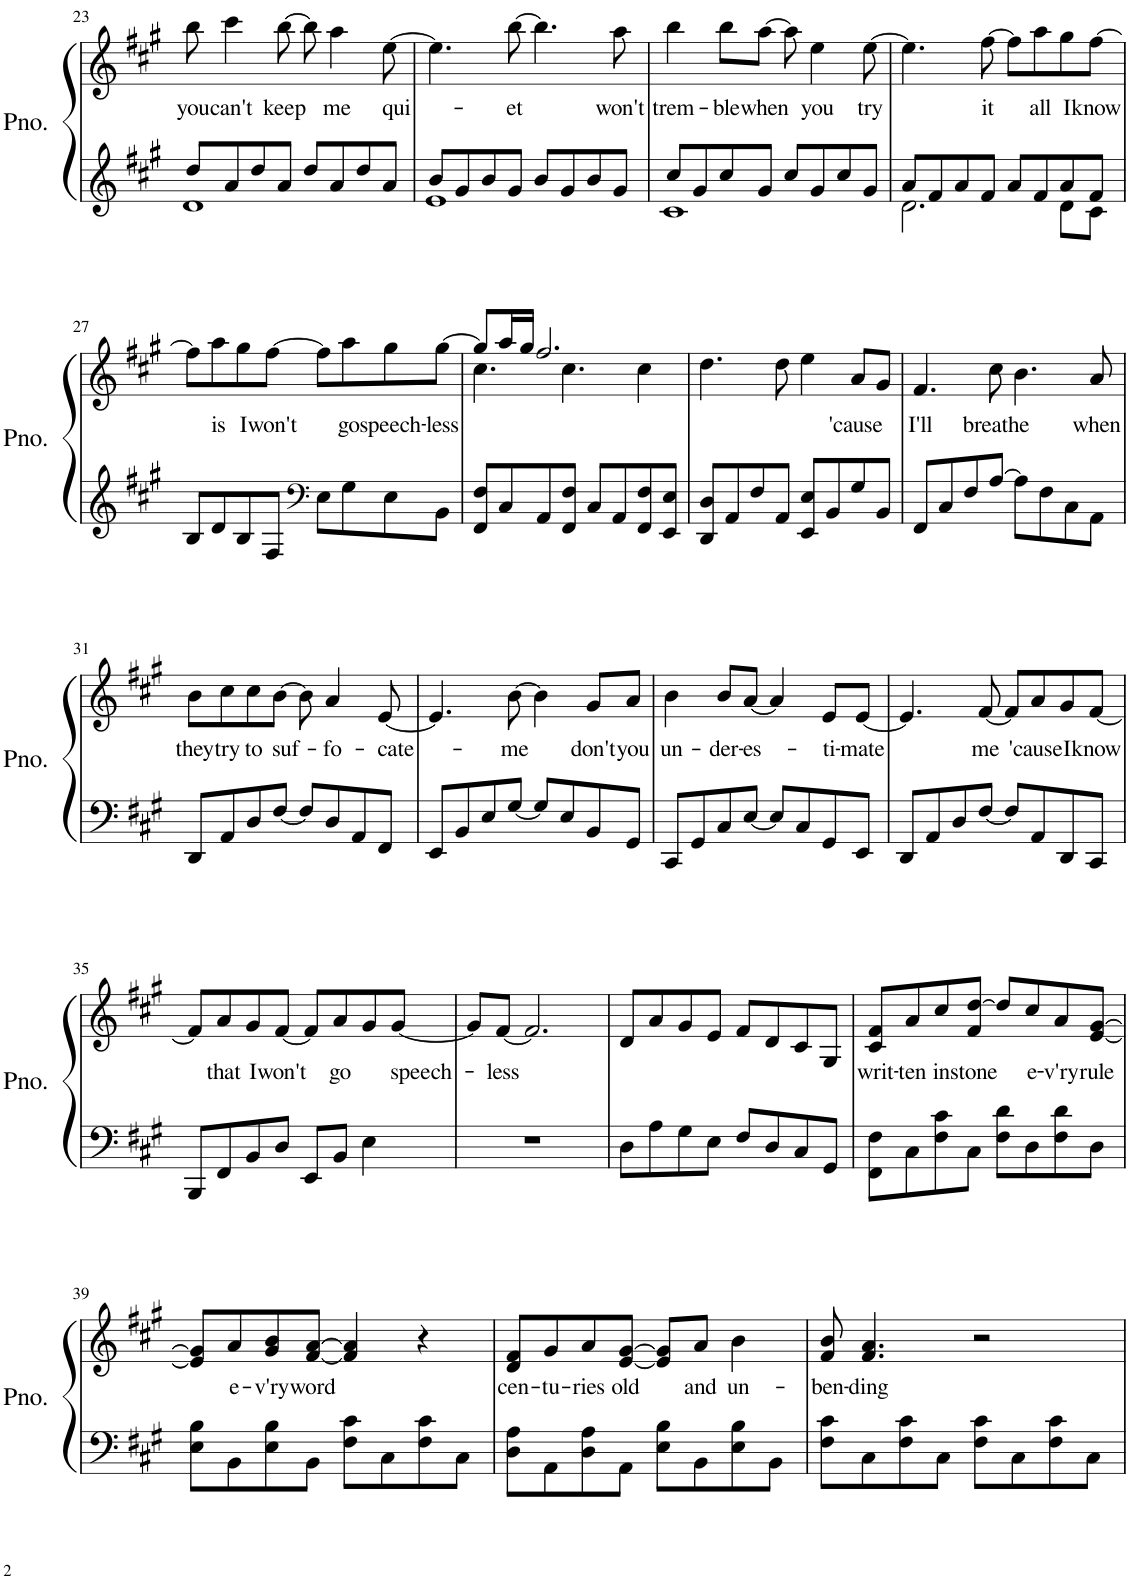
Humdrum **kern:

**kern	**kern	**text
*part1	*part1	*part1
*staff2	*staff1	*staff1
*I"Piano	*	*
*I'Pno.	*	*
!!LO:PB:g=z
*clefG2	*clefG2	*
*k[f#c#g#]	*k[f#c#g#]	*
*M4/4	*M4/4	*
=23	=23	=23
*^	*	*
!	!	!	!LO:LY:b
8dd/L	1d	8bb\	you
!	!	!	!LO:LY:b
8a/	.	4ccc#\	can't
8dd/	.	.	.
!	!	!	!LO:LY:b
8a/J	.	[8bb\	keep
8dd/L	.	8bb\]	.
!	!	!	!LO:LY:b
8a/	.	4aa\	me
8dd/	.	.	.
!	!	!	!LO:LY:b
8a/J	.	[8ee\	qui-
=24	=24	=24	=24
8b/L	1e	4.ee\]	.
8g#/	.	.	.
8b/	.	.	.
!	!	!	!LO:LY:b
8g#/J	.	[8bb\	-et
8b/L	.	4.bb\]	.
8g#/	.	.	.
8b/	.	.	.
!	!	!	!LO:LY:b
8g#/J	.	8aa\	won't
=25	=25	=25	=25
!	!	!	!LO:LY:b
8cc#/L	1c#	4bb\	trem-
8g#/	.	.	.
!	!	!	!LO:LY:b
8cc#/	.	8bb\L	-ble
!	!	!	!LO:LY:b
8g#/J	.	[8aa\J	when
8cc#/L	.	8aa\]	.
!	!	!	!LO:LY:b
8g#/	.	4ee\	you
8cc#/	.	.	.
!	!	!	!LO:LY:b
8g#/J	.	[8ee\	try
=26	=26	=26	=26
8a/L	2.d\	4.ee\]	.
8f#/	.	.	.
8a/	.	.	.
!	!	!	!LO:LY:b
8f#/J	.	[8ff#\	it
8a/L	.	8ff#\L]	.
!	!	!	!LO:LY:b
8f#/	.	8aa\	all
!	!	!	!LO:LY:b
8a/	8d\L	8gg#\	I
!	!	!	!LO:LY:b
8f#/J	8c#\J	[8ff#\J	know
*v	*v	*	*
!!LO:LB:g=z
=27	=27	=27
8B/L	8ff#\L]	.
!	!	!LO:LY:b
8d/	8aa\	is
!	!	!LO:LY:b
8B/	8gg#\	I
!	!	!LO:LY:b
8F#/J	[8ff#\J	won't
*clefF4	*	*
8E\L	8ff#\L]	.
!	!	!LO:LY:b
8G#\	8aa\	go
!	!	!LO:LY:b
8E\	8gg#\	speech-
!	!	!LO:LY:b
8BB\J	[8gg#\J	-less
=28	=28	=28
*	*^	*
8FF#/ 8F#/L	8gg#/L]	4.cc#\	.
8C#/	16aa/L	.	.
.	16gg#/JJ	.	.
8AA/	2.ff#/	.	.
8FF#/ 8F#/J	.	4.cc#\	.
8C#/L	.	.	.
8AA/	.	.	.
8FF#/ 8F#/	.	4cc#\	.
8EE/ 8E/J	.	.	.
*	*v	*v	*
=29	=29	=29
8DD/ 8D/L	4.dd\	.
8AA/	.	.
8F#/	.	.
8AA/J	8dd\	.
8EE/ 8E/L	4ee\	.
8BB/	.	.
!	!	!LO:LY:b
8G#/	8a/L	'cause
8BB/J	8g#/J	.
=30	=30	=30
!	!	!LO:LY:b
8FF#/L	4.f#/	I'll
8C#/	.	.
8F#/	.	.
!	!	!LO:LY:b
[8A/J	8cc#\	breathe
8A\L]	4.b\	.
8F#\	.	.
8C#\	.	.
!	!	!LO:LY:b
8AA\J	8a/	when
!!LO:LB:g=z
=31	=31	=31
!	!	!LO:LY:b
8DD/L	8b\L	they
!	!	!LO:LY:b
8AA/	8cc#\	try
!	!	!LO:LY:b
8D/	8cc#\	to
!	!	!LO:LY:b
[8F#/J	[8b\J	suf-
8F#/L]	8b\]	.
!	!	!LO:LY:b
8D/	4a/	-fo-
8AA/	.	.
!	!	!LO:LY:b
8FF#/J	[8e/	-cate-
=32	=32	=32
8EE/L	4.e/]	.
8BB/	.	.
8E/	.	.
!	!	!LO:LY:b
[8G#/J	[8b\	me
8G#/L]	4b\]	.
8E/	.	.
!	!	!LO:LY:b
8BB/	8g#/L	don't
!	!	!LO:LY:b
8GG#/J	8a/J	you
=33	=33	=33
!	!	!LO:LY:b
8CC#/L	4b\	un-
8GG#/	.	.
!	!	!LO:LY:b
8C#/	8b/L	-der-
!	!	!LO:LY:b
[8E/J	[8a/J	-es-
8E/L]	4a/]	.
8C#/	.	.
!	!	!LO:LY:b
8GG#/	8e/L	-ti-
!	!	!LO:LY:b
8EE/J	[8e/J	-mate
=34	=34	=34
8DD/L	4.e/]	.
8AA/	.	.
8D/	.	.
!	!	!LO:LY:b
[8F#/J	[8f#/	me
8F#/L]	8f#/L]	.
!	!	!LO:LY:b
8AA/	8a/	'cause
!	!	!LO:LY:b
8DD/	8g#/	I
!	!	!LO:LY:b
8CC#/J	[8f#/J	know
!!LO:LB:g=z
=35	=35	=35
8BBB/L	8f#/L]	.
!	!	!LO:LY:b
8FF#/	8a/	that
!	!	!LO:LY:b
8BB/	8g#/	I
!	!	!LO:LY:b
8D/J	[8f#/J	won't
8EE/L	8f#/L]	.
!	!	!LO:LY:b
8BB/J	8a/	go
4E\	8g#/	.
!	!	!LO:LY:b
.	[8g#/J	speech-
=36	=36	=36
1r	8g#/L]	.
!	!	!LO:LY:b
.	[8f#/J	-less
.	2.f#/]	.
=37	=37	=37
8D\L	8d/L	.
8A\	8a/	.
8G#\	8g#/	.
8E\J	8e/J	.
8F#/L	8f#/L	.
8D/	8d/	.
8C#/	8c#/	.
8GG#/J	8G#/J	.
=38	=38	=38
!	!	!LO:LY:b
8FF#\ 8F#\L	8c#/ 8f#/L	writ-
!	!	!LO:LY:b
8C#\	8a/	-ten
!	!	!LO:LY:b
8F#\ 8c#\	8cc#/	in
!	!	!LO:LY:b
8C#\J	8f#/ [8dd/J	stone
8F#\ 8d\L	8dd/L]	.
!	!	!LO:LY:b
8D\	8cc#/	e-
!	!	!LO:LY:b
8F#\ 8d\	8a/	-v'ry
!	!	!LO:LY:b
8D\J	[8e/ [8g#/J	rule
!!LO:LB:g=z
=39	=39	=39
8E\ 8B\L	8e/] 8g#/]L	.
!	!	!LO:LY:b
8BB\	8a/	e-
!	!	!LO:LY:b
8E\ 8B\	8g#/ 8b/	-v'ry
!	!	!LO:LY:b
8BB\J	[8f#/ [8a/J	word
8F#\ 8c#\L	4f#/] 4a/]	.
8C#\	.	.
8F#\ 8c#\	4r	.
8C#\J	.	.
=40	=40	=40
!	!	!LO:LY:b
8D\ 8A\L	8d/ 8f#/L	cen-
!	!	!LO:LY:b
8AA\	8g#/	-tu-
!	!	!LO:LY:b
8D\ 8A\	8a/	-ries
!	!	!LO:LY:b
8AA\J	[8e/ [8g#/J	old
8E\ 8B\L	8e/] 8g#/]L	.
!	!	!LO:LY:b
8BB\	8a/J	and
!	!	!LO:LY:b
8E\ 8B\	4b\	un-
8BB\J	.	.
=41	=41	=41
!	!	!LO:LY:b
8F#\ 8c#\L	8f#/ 8b/	-ben-
!	!	!LO:LY:b
8C#\	4.f#/ 4.a/	-ding
8F#\ 8c#\	.	.
8C#\J	.	.
8F#\ 8c#\L	2r	.
8C#\	.	.
8F#\ 8c#\	.	.
8C#\J	.	.
=	=	=
*-	*-	*-
